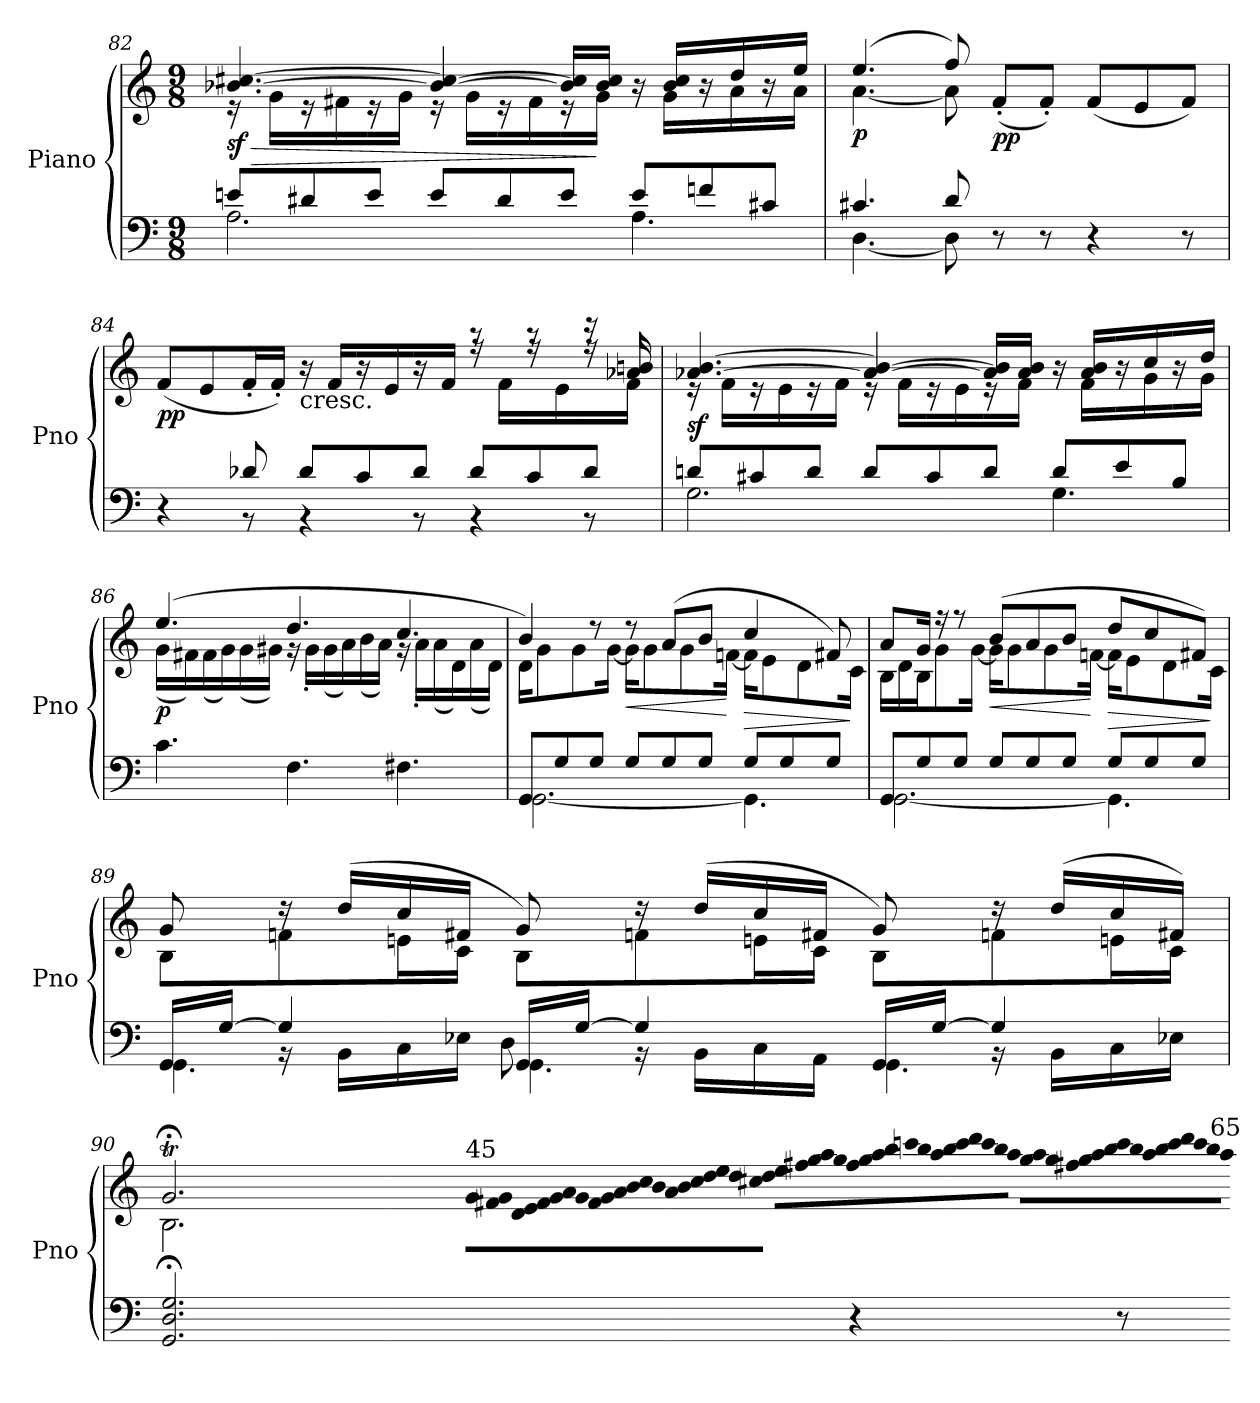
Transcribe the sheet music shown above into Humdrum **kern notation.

**kern	**kern	**dynam
*part1	*part1	*part1
*staff2	*staff1	*staff1/2
*I"Piano	*	*
*I'Pno	*	*
*clefF4	*clefG2	*
*k[]	*k[]	*
*C:	*C:	*
*M9/8	*M9/8	*
=82	=82	=82
*^	*	*
!	!	!	!LO:HP:b
*	*	*^	*
*	*	*	*^	*
!	!	!	!	!	!LO:DY:n=1:b
8en/L	2.A\	16re	16ryy	[4.b-X/ [4.cc#X/	> sf
.	.	16ryy	16g\LL	.	.
8d#X/	.	16re	16ryy	.	.
.	.	16ryy	16f#X\	.	.
8e/J	.	16re	16ryy	.	.
.	.	16ryy	16g\JJ	.	.
8e/L	.	16re	16ryy	4b-/_ 4cc#/_	.
.	.	16ryy	16g\LL	.	.
8d#/	.	16re	16ryy	.	.
.	.	16ryy	16f#\	.	.
8e/J	.	16re	16ryy	16b-/] 16cc#/]LL	.
.	.	16ryy	16g\JJ	16b-/ 16cc#/JJ	]
8e/L	4.A\	16r	16ryy	16ryy	.
.	.	16ryy	16g\LL	16b-/ 16cc#/LL	.
8fn/	.	16r	16ryy	16ryy	.
.	.	16ryy	16a\	16dd/	.
8c#X/J	.	16r	16ryy	16ryy	.
.	.	16ryy	16a\JJ	16ee/JJ	.
=83	=83	=83	=83	=83	=83
!	!	!	!	!	!LO:DY:b
*	*	*	*v	*v	*
4.c#X/	[4.D\	(4.ee/	[4.a\	p
8d/	8D\]	8ff/)	8a\]	.
!	!	!	!	!LO:DY:b
8r	2ryy	(8f'/L	2ryy	pp
8r	.	8f'/J)	.	.
4r	.	(8f/L	.	.
.	.	8e/	.	.
8r	8ryy	8f/J)	8ryy	.
!!LO:PB:g=z
=84	=84	=84	=84	=84
*	*	*	*^	*
!	!	!	!	!	!LO:DY:b
4r	4ryy	(8f/L	4..ryy	2.ryy	pp
.	.	8e/	.	.	.
8d-X/	8rBB	16f'/L	.	.	.
.	.	16f'/JJ)	.	.	.
!	!	!LO:TX:b:t=cresc.	!	!	!
8d-/L	4rBB	16r	.	.	.
.	.	16ryy	16f/LL	.	.
8c/	.	16r	16ryy	.	.
.	.	16ryy	16e/	.	.
8d-/J	8rBB	16r	16ryy	.	.
.	.	16ryy	16f/JJ	.	.
8d-/L	4rBB	16r	16ryy	8raa	.
.	.	16ryy	16f\LL	.	.
8c/	.	16r	16ryy	8raa	.
.	.	16ryy	16e\	.	.
8d-/J	8rBB	16r	16ryy	16rccc	.
.	.	16ryy	16f\JJ	16a-X/ 16bn/	.
=85	=85	=85	=85	=85	=85
!	!	!	!	!	!LO:DY:b
8dn/L	2.G\	16re	16ryy	[4.a-X/ [4.b/	sf
.	.	16ryy	16f\LL	.	.
8c#X/	.	16re	16ryy	.	.
.	.	16ryy	16e\	.	.
8d/J	.	16re	16ryy	.	.
.	.	16ryy	16f\JJ	.	.
8d/L	.	16re	16ryy	4a-/_ 4b/_	.
.	.	16ryy	16f\LL	.	.
8c#/	.	16re	16ryy	.	.
.	.	16ryy	16e\	.	.
8d/J	.	16re	16ryy	16a-/] 16b/]LL	.
.	.	16ryy	16f\JJ	16a-/ 16b/JJ	.
8d/L	4.G\	16r	16ryy	16ryy	.
.	.	16ryy	16f\LL	16a-/ 16b/LL	.
8e/	.	16r	16ryy	16ryy	.
.	.	16ryy	16g\	16cc/	.
8B/J	.	16r	16ryy	16ryy	.
.	.	16ryy	16g\JJ	16dd/JJ	.
*v	*v	*	*	*	*
!!LO:LB:g=z
=86	=86	=86	=86	=86
!	!	!	!	!LO:DY:b
*	*	*v	*v	*
4.c\	(4.ee/	(16g\LL	p
.	.	16f#X\)	.
.	.	(16f#\	.
.	.	16g\)	.
.	.	(16g\	.
.	.	16g#X\JJ)	.
4.F\	4.dd/	16rg	.
.	.	16g#'\LL	.
.	.	(16g#\	.
.	.	16a\)	.
.	.	(16b\	.
.	.	16a\JJ)	.
4.F#X\	4.cc/	16rg	.
.	.	16a'\LL	.
.	.	(16a\	.
.	.	16d\)	.
.	.	(16a\	.
.	.	16d\JJ)	.
=87	=87	=87	=87
*^	*	*	*
8GG/L	[2.GG\	4b/)	16d\KL	.
.	.	.	8g\	.
8G/	.	.	.	.
.	.	.	8g\	.
8G/J	.	8rdd	.	.
.	.	.	[16g\Jk	.
!	!	!	!	!LO:HP:b
8G/L	.	8rdd	16g\KL]	<
.	.	.	8g\	.
8G/	.	(8a/L	.	.
.	.	.	8g\	.
8G/J	.	8b/J	.	.
.	.	.	[16fn\Jk	[
!	!	!	!	!LO:HP:b
8G/L	4.GG\]	4cc/	16f\KL]	>
.	.	.	8e\	.
8G/	.	.	.	.
.	.	.	8d\	.
8G/J	.	8f#X/)	.	.
.	.	.	16c\Jk	]
!!LO:LB:g=z	!!
=88	=88	=88	=88	=88
8GG/L	[2.GG\	8a/L	16B\LL	.
.	.	.	16d\	.
8G/	.	16g/Jk	16B\J	.
.	.	16rff	8g\	.
8G/J	.	8rff	.	.
.	.	.	[16g\Jk	.
!	!	!	!	!LO:HP:b
8G/L	.	(8b/L	16g\KL]	<
.	.	.	8g\	.
8G/	.	8a/	.	.
.	.	.	8g\	.
8G/J	.	8b/J	.	.
.	.	.	[16fn\Jk	[
!	!	!	!	!LO:HP:b
8G/L	4.GG\]	8dd/L	16f\KL]	>
.	.	.	8e\	.
8G/	.	8cc/	.	.
.	.	.	8d\	.
8G/J	.	8f#X/J)	.	.
.	.	.	16c\Jk	]
=89	=89	=89	=89	=89
*	*^	*	*	*
16GG/LL	4.GG\	8ryy	8g/	8B\L	.
[16G/JJ	.	.	.	.	.
4G/]	.	16rBB	16rdd	8fn\	.
.	.	16BB\LL	(16dd/LL	.	.
.	.	16C\	16cc/	16en\L	.
.	.	16E-X\JJ	16f#X/JJ	16c\JJ	.
16GG/LL	4.GG\	8D\	8g/)	8B\L	.
[16G/JJ	.	.	.	.	.
4G/]	.	16rBB	16rdd	8fn\	.
.	.	16BB\LL	(16dd/LL	.	.
.	.	16C\	16cc/	16en\L	.
.	.	16AA\JJ	16f#X/JJ	16c\JJ	.
16GG/LL	4.GG\	8ryy	8g/)	8B\L	.
[16G/JJ	.	.	.	.	.
4G/]	.	16rBB	16rdd	8f\	.
.	.	16BB\LL	(16dd/LL	.	.
.	.	16C\	16cc/	16en\L	.
.	.	16E-X\JJ	16f#X/JJ)	16c\JJ	.
*v	*v	*v	*	*	*
!!LO:LB:g=z
=90	=90	=90	=90
*	*	*^	*
2.GG/; 2.D/; 2.G/;	2.g;<T/	2.B\	64gyy	.
.	.	.	64ayy	.
.	.	.	64gyy	.
.	.	.	64ayy	.
.	.	.	64gyy	.
.	.	.	64ayy	.
.	.	.	64gyy	.
.	.	.	64ayy	.
.	.	.	64gyy	.
.	.	.	64ayy	.
.	.	.	64gyy	.
.	.	.	64ayy	.
.	.	.	64gyy	.
.	.	.	64ayy	.
.	.	.	64gyy	.
.	.	.	64ayy	.
.	.	.	64gyy	.
.	.	.	64ayy	.
.	.	.	64gyy	.
.	.	.	64ayy	.
.	.	.	64gyy	.
.	.	.	64aTTTyy	.
.	.	.	32gyy	.
*	*	*	*Xtuplet	*
!	!	!	!LO:TX:a:t=45	!
!	!	!	!LO:N:vis=32	!
.	.	.	384%5g\LLL	.
!	!	!	!LO:N:vis=32	!
.	.	.	384%5f#X\	.
!	!	!	!LO:N:vis=32	!
.	.	.	384%5g\	.
!	!	!	!LO:N:vis=32	!
.	.	.	384%5d\	.
!	!	!	!LO:N:vis=32	!
.	.	.	384%5e\	.
!	!	!	!LO:N:vis=32	!
.	.	.	384%5f#\	.
!	!	!	!LO:N:vis=32	!
.	.	.	384%5g\	.
!	!	!	!LO:N:vis=32	!
.	.	.	384%5a\	.
!	!	!	!LO:N:vis=32	!
.	.	.	384%5g\	.
!	!	!	!LO:N:vis=32	!
.	.	.	384%5f#\	.
!	!	!	!LO:N:vis=32	!
.	.	.	384%5g\	.
!	!	!	!LO:N:vis=32	!
.	.	.	384%5a\	.
!	!	!	!LO:N:vis=32	!
.	.	.	384%5b\	.
!	!	!	!LO:N:vis=32	!
.	.	.	384%5cc\	.
!	!	!	!LO:N:vis=32	!
.	.	.	384%5b\	.
!	!	!	!LO:N:vis=32	!
.	.	.	384%5a\	.
!	!	!	!LO:N:vis=32	!
.	.	.	384%5b\	.
!	!	!	!LO:N:vis=32	!
.	.	.	384%5cc\	.
!	!	!	!LO:N:vis=32	!
.	.	.	384%5dd\	.
!	!	!	!LO:N:vis=32	!
.	.	.	384%5ee\	.
!	!	!	!LO:N:vis=32	!
.	.	.	384%5dd\	.
!	!	!	!LO:N:vis=32	!
.	.	.	384%5cc#X\	.
!	!	!	!LO:N:vis=32	!
.	.	.	384%5dd\JJJ	.
!	!	!	!LO:N:vis=32	!
.	.	.	384%5ee\LLL	.
!	!	!	!LO:N:vis=32	!
.	.	.	384%5ff#X\	.
!	!	!	!LO:N:vis=32	!
.	.	.	384%5gg\	.
!	!	!	!LO:N:vis=32	!
.	.	.	384%5aa\	.
!	!	!	!LO:N:vis=32	!
.	.	.	384%5gg\	.
!	!	!	!LO:N:vis=32	!
.	.	.	384%5ff#\	.
4r	4ryy	4.ryy	.	.
!	!	!	!LO:N:vis=32	!
.	.	.	384%5gg\	.
!	!	!	!LO:N:vis=32	!
.	.	.	384%5aa\	.
!	!	!	!LO:N:vis=32	!
.	.	.	384%5bb\	.
!	!	!	!LO:N:vis=32	!
.	.	.	384%5cccn\	.
!	!	!	!LO:N:vis=32	!
.	.	.	384%5bb\	.
!	!	!	!LO:N:vis=32	!
.	.	.	384%5aa\	.
!	!	!	!LO:N:vis=32	!
.	.	.	384%5bb\	.
!	!	!	!LO:N:vis=32	!
.	.	.	384%5ccc\	.
!	!	!	!LO:N:vis=32	!
.	.	.	384%5ddd\	.
!	!	!	!LO:N:vis=32	!
.	.	.	384%5ccc\	.
!	!	!	!LO:N:vis=32	!
.	.	.	384%5bb\	.
!	!	!	!LO:N:vis=32	!
.	.	.	384%5aa\JJJ	.
!	!	!	!LO:N:vis=32	!
.	.	.	384%5gg\LLL	.
!	!	!	!LO:N:vis=32	!
.	.	.	384%5aa\	.
!	!	!	!LO:N:vis=32	!
.	.	.	384%5gg\	.
!	!	!	!LO:N:vis=32	!
.	.	.	384%5ff#X\	.
!	!	!	!LO:N:vis=32	!
.	.	.	384%5gg\	.
!	!	!	!LO:N:vis=32	!
.	.	.	384%5aa\	.
!	!	!	!LO:N:vis=32	!
.	.	.	384%5bb\	.
!	!	!	!LO:N:vis=32	!
8r	8ryy	.	384%5ccc\	.
!	!	!	!LO:N:vis=32	!
.	.	.	384%5bb\	.
!	!	!	!LO:N:vis=32	!
.	.	.	384%5aa\	.
!	!	!	!LO:N:vis=32	!
.	.	.	384%5bb\	.
!	!	!	!LO:N:vis=32	!
.	.	.	384%5ccc\	.
!	!	!	!LO:N:vis=32	!
.	.	.	384%5ddd\	.
!	!	!	!LO:N:vis=32	!
.	.	.	384%5ccc\	.
!	!	!	!LO:N:vis=32	!
.	.	.	384%5bb\	.
!	!	!	!LO:TX:a:t=65	!
!	!	!	!LO:N:vis=32	!
.	.	.	384%5aa\JJJ	.
.	.	.	128ryy	.
*	*v	*v	*v	*
=-	=-	=-
*-	*-	*-
